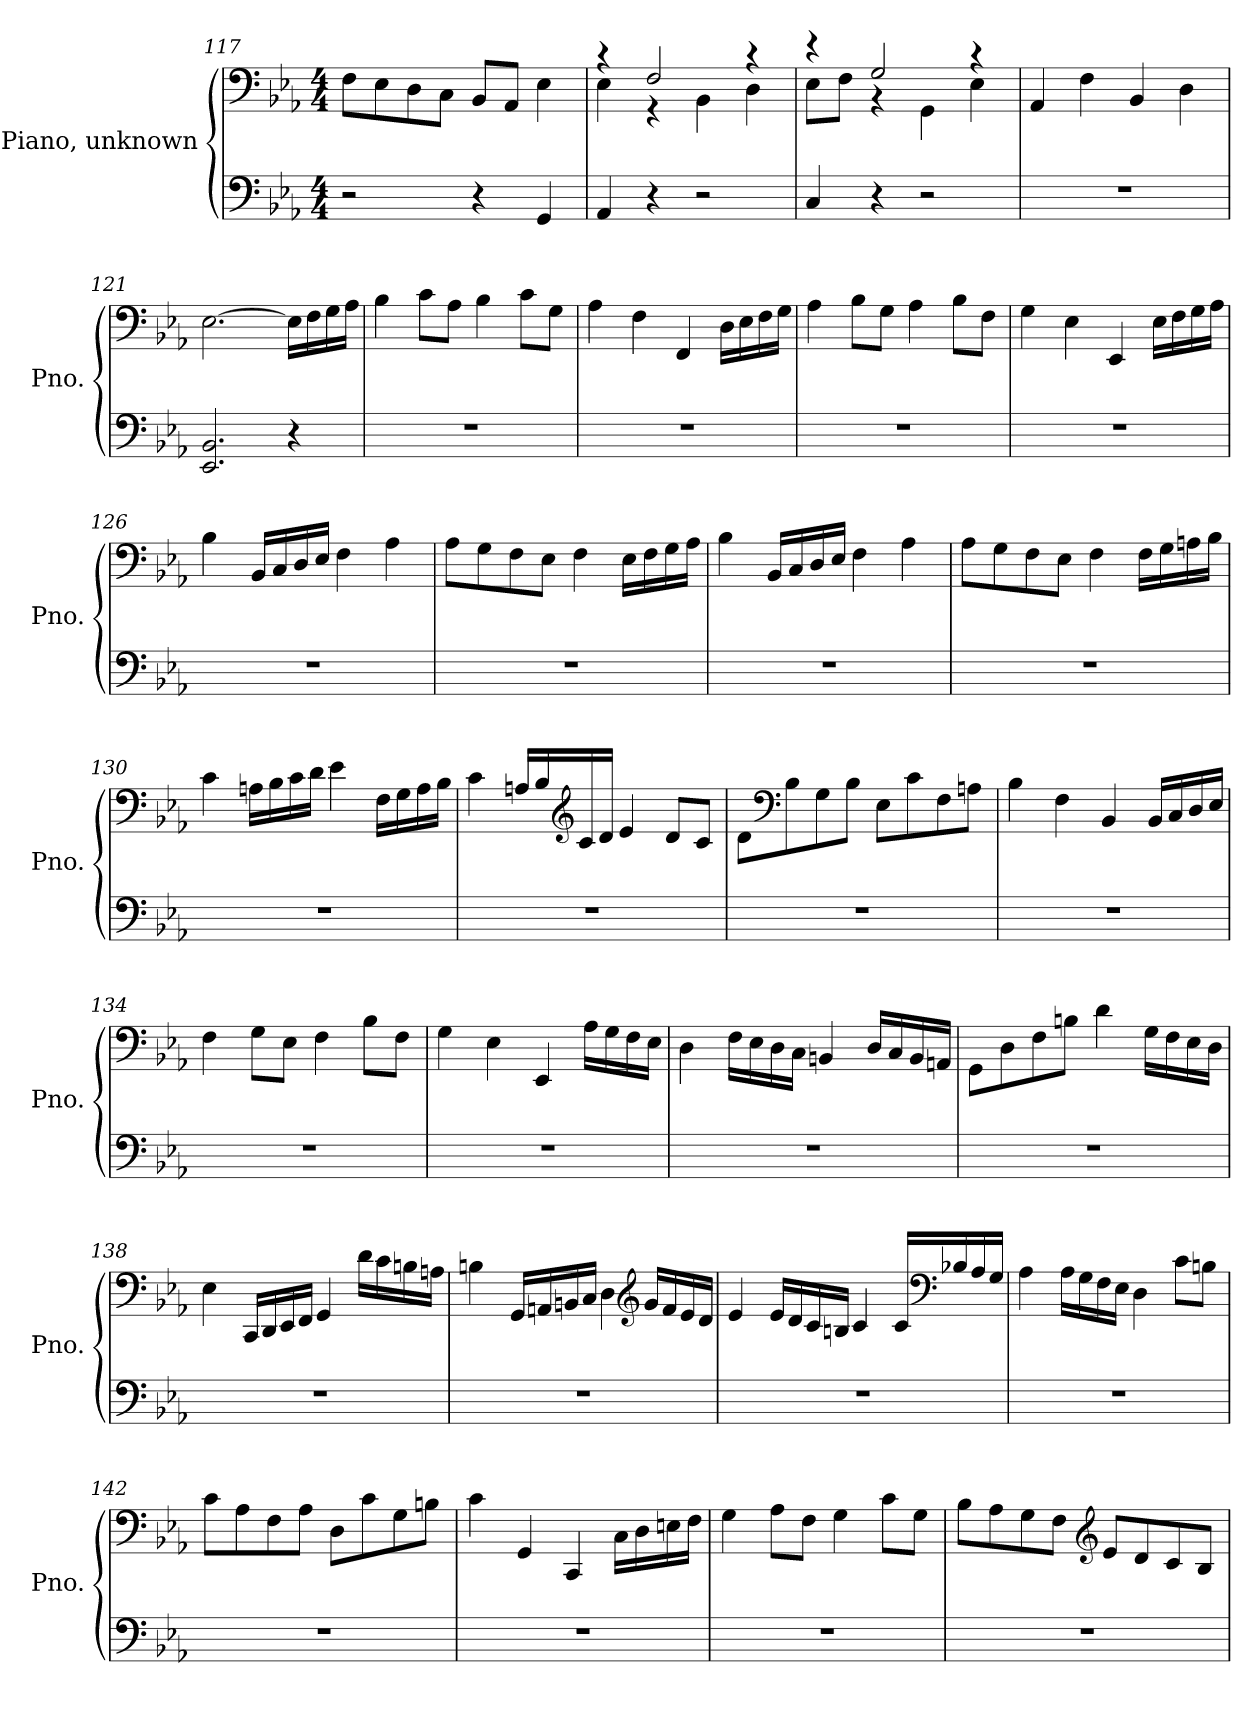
**kern	**kern
*part1	*part1
*staff2	*staff1
*I"Piano, unknown	*
*I'Pno.	*
!!LO:LB:g=z
*clefF4	*clefF4
*k[b-e-a-]	*k[b-e-a-]
*M4/4	*M4/4
=117	=117
2r	8F\L
.	8E-\
.	8D\
.	8C\J
4r	8BB-/L
.	8AA-/J
4GG/	4E-\
=118	=118
*	*^
4AA-/	4r	4E-\
4r	2F/	4r
2r	.	4BB-\
.	4r	4D\
=119	=119	=119
4C/	4r	8E-\L
.	.	8F\J
4r	2G/	4r
2r	.	4GG\
.	4r	4E-\
*	*v	*v
=120	=120
1r	4AA-/
.	4F\
.	4BB-/
.	4D\
=121	=121
2.EE-/ 2.BB-/	[2.E-\
4r	16E-\LL]
.	16F\
.	16G\
.	16A-\JJ
=122	=122
1r	4B-\
.	8c\L
.	8A-\J
.	4B-\
.	8c\L
.	8G\J
=123	=123
1r	4A-\
.	4F\
.	4FF/
.	16D\LL
.	16E-\
.	16F\
.	16G\JJ
!!LO:LB:g=z
=124	=124
1r	4A-\
.	8B-\L
.	8G\J
.	4A-\
.	8B-\L
.	8F\J
=125	=125
1r	4G\
.	4E-\
.	4EE-/
.	16E-\LL
.	16F\
.	16G\
.	16A-\JJ
=126	=126
1r	4B-\
.	16BB-/LL
.	16C/
.	16D/
.	16E-/JJ
.	4F\
.	4A-\
=127	=127
1r	8A-\L
.	8G\
.	8F\
.	8E-\J
.	4F\
.	16E-\LL
.	16F\
.	16G\
.	16A-\JJ
=128	=128
1r	4B-\
.	16BB-/LL
.	16C/
.	16D/
.	16E-/JJ
.	4F\
.	4A-\
!!LO:LB:g=z
=129	=129
1r	8A-\L
.	8G\
.	8F\
.	8E-\J
.	4F\
.	16F\LL
.	16G\
.	16An\
.	16B-\JJ
=130	=130
1r	4c\
.	16An\LL
.	16B-\
.	16c\
.	16d\JJ
.	4e-\
.	16F\LL
.	16G\
.	16A\
.	16B-\JJ
=131	=131
1r	4c\
.	16An/LL
.	16B-/
*	*clefG2
.	16c/
.	16d/JJ
.	4e-/
.	8d/L
.	8c/J
=132	=132
1r	8d\L
*	*clefF4
.	8B-\
.	8G\
.	8B-\J
.	8E-\L
.	8c\
.	8F\
.	8An\J
!!LO:LB:g=z
=133	=133
1r	4B-\
.	4F\
.	4BB-/
.	16BB-/LL
.	16C/
.	16D/
.	16E-/JJ
=134	=134
1r	4F\
.	8G\L
.	8E-\J
.	4F\
.	8B-\L
.	8F\J
=135	=135
1r	4G\
.	4E-\
.	4EE-/
.	16A-\LL
.	16G\
.	16F\
.	16E-\JJ
=136	=136
1r	4D\
.	16F\LL
.	16E-\
.	16D\
.	16C\JJ
.	4BBn/
.	16D/LL
.	16C/
.	16BB/
.	16AAn/JJ
=137	=137
1r	8GG\L
.	8D\
.	8F\
.	8Bn\J
.	4d\
.	16G\LL
.	16F\
.	16E-\
.	16D\JJ
!!LO:LB:g=z
=138	=138
1r	4E-\
.	16CC/LL
.	16DD/
.	16EE-/
.	16FF/JJ
.	4GG/
.	16d\LL
.	16c\
.	16Bn\
.	16An\JJ
=139	=139
1r	4Bn\
.	16GG/LL
.	16AAn/
.	16BBn/
.	16C/JJ
.	4D\
*	*clefG2
.	16g/LL
.	16f/
.	16e-/
.	16d/JJ
=140	=140
1r	4e-/
.	16e-/LL
.	16d/
.	16c/
.	16Bn/JJ
.	4c/
.	16c/LL
*	*clefF4
.	16B-X/
.	16A-/
.	16G/JJ
!!LO:PB:g=z
=141	=141
1r	4A-\
.	16A-\LL
.	16G\
.	16F\
.	16E-\JJ
.	4D\
.	8c\L
.	8Bn\J
=142	=142
1r	8c\L
.	8A-\
.	8F\
.	8A-\J
.	8D\L
.	8c\
.	8G\
.	8Bn\J
=143	=143
1r	4c\
.	4GG/
.	4CC/
.	16C\LL
.	16D\
.	16En\
.	16F\JJ
=144	=144
1r	4G\
.	8A-\L
.	8F\J
.	4G\
.	8c\L
.	8G\J
=145	=145
1r	8B-\L
.	8A-\
.	8G\
.	8F\J
*	*clefG2
.	8e-/L
.	8d/
.	8c/
.	8B-/J
=	=
*-	*-
